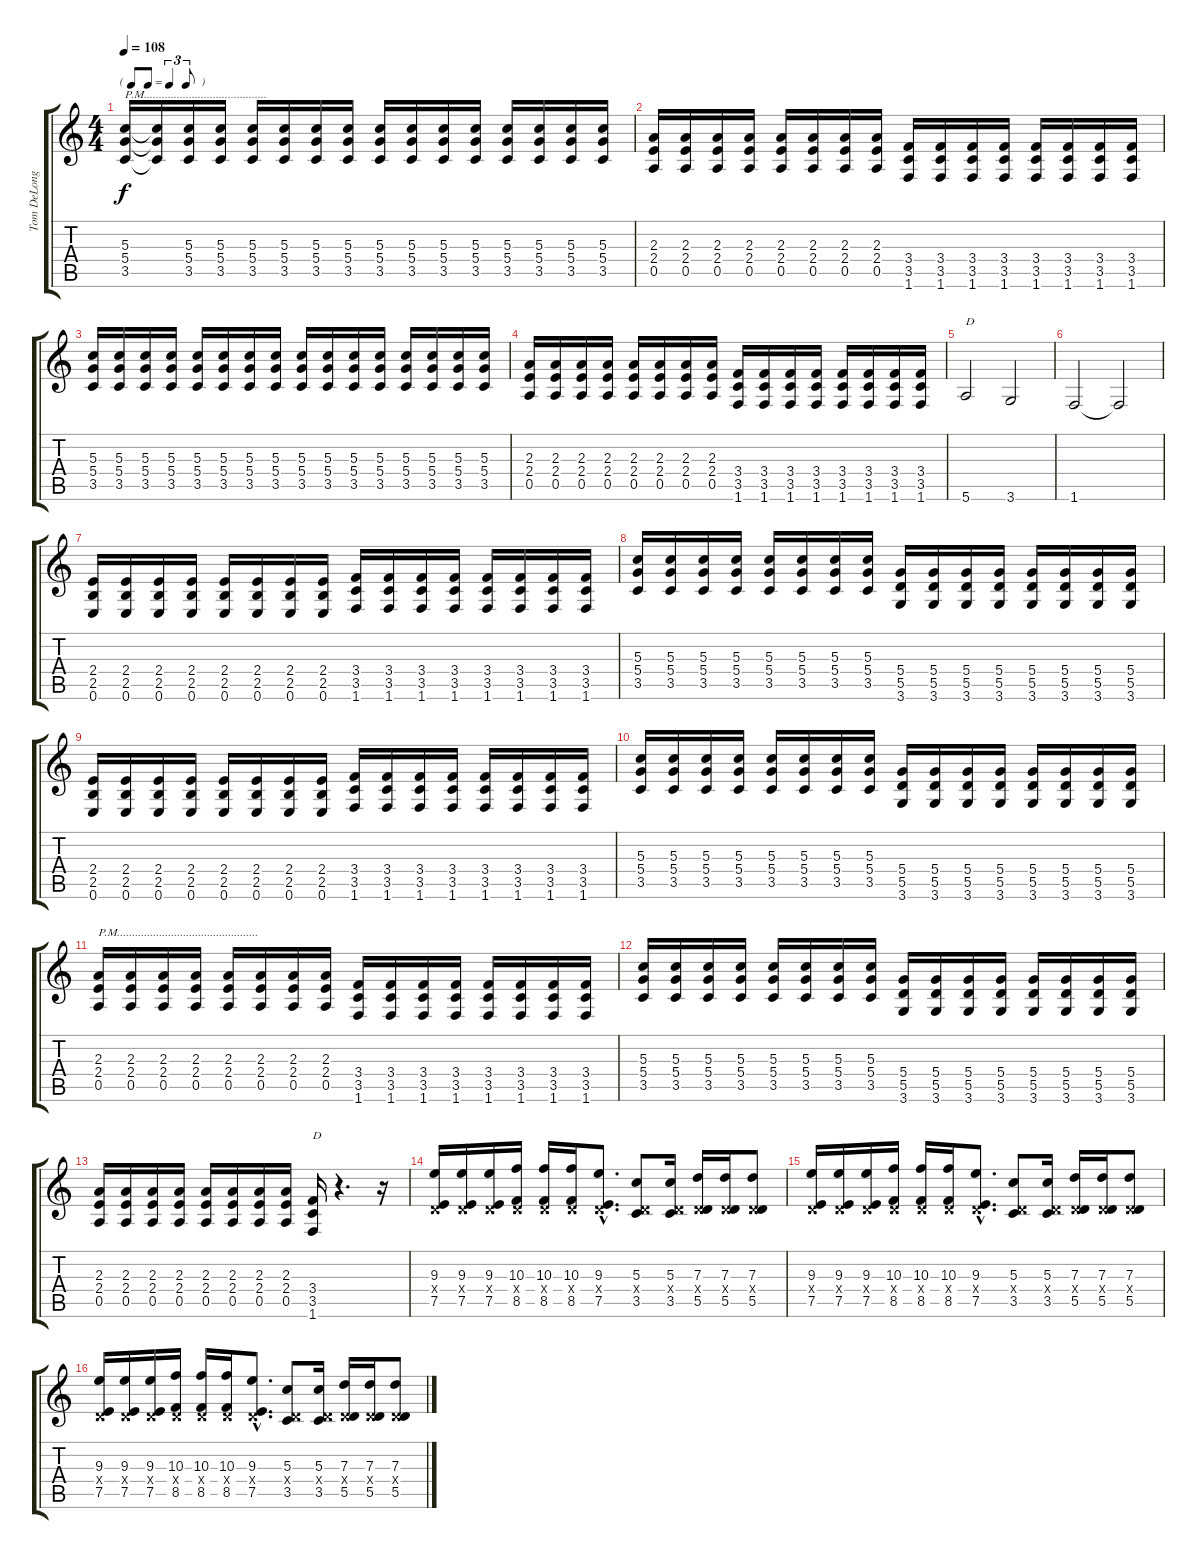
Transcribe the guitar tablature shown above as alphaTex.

\track ("Tom DeLonge (Guitar 1)" "Tom DeLong") {instrument distortionguitar}
\staff {score tabs}
\tuning (E4 B3 G3 D3 A2 E2) {hide}
\ts (4 4)
\tf triplet8th
\tempo 108
\clef g2
\ks c
(5.3 5.4 3.5).16{txt "P.M........................................." dy f} (5.3{t} 5.4{t} 3.5{t}).16 (5.3 5.4 3.5).16{instrument electricguitarmuted} (5.3 5.4 3.5).16 (5.3 5.4 3.5).16 (5.3 5.4 3.5).16 (5.3 5.4 3.5).16 (5.3 5.4 3.5).16 (5.3 5.4 3.5).16 (5.3 5.4 3.5).16 (5.3 5.4 3.5).16 (5.3 5.4 3.5).16 (5.3 5.4 3.5).16 (5.3 5.4 3.5).16 (5.3 5.4 3.5).16 (5.3 5.4 3.5).16 |
(2.3 2.4 0.5).16 (2.3 2.4 0.5).16 (2.3 2.4 0.5).16 (2.3 2.4 0.5).16 (2.3 2.4 0.5).16 (2.3 2.4 0.5).16 (2.3 2.4 0.5).16 (2.3 2.4 0.5).16 (3.4 3.5 1.6).16 (3.4 3.5 1.6).16 (3.4 3.5 1.6).16 (3.4 3.5 1.6).16 (3.4 3.5 1.6).16 (3.4 3.5 1.6).16 (3.4 3.5 1.6).16 (3.4 3.5 1.6).16 |
(5.3 5.4 3.5).16 (5.3 5.4 3.5).16 (5.3 5.4 3.5).16 (5.3 5.4 3.5).16 (5.3 5.4 3.5).16 (5.3 5.4 3.5).16 (5.3 5.4 3.5).16 (5.3 5.4 3.5).16 (5.3 5.4 3.5).16 (5.3 5.4 3.5).16 (5.3 5.4 3.5).16 (5.3 5.4 3.5).16 (5.3 5.4 3.5).16 (5.3 5.4 3.5).16 (5.3 5.4 3.5).16 (5.3 5.4 3.5).16 |
(2.3 2.4 0.5).16 (2.3 2.4 0.5).16 (2.3 2.4 0.5).16 (2.3 2.4 0.5).16 (2.3 2.4 0.5).16 (2.3 2.4 0.5).16 (2.3 2.4 0.5).16 (2.3 2.4 0.5).16 (3.4 3.5 1.6).16 (3.4 3.5 1.6).16 (3.4 3.5 1.6).16 (3.4 3.5 1.6).16 (3.4 3.5 1.6).16 (3.4 3.5 1.6).16 (3.4 3.5 1.6).16 (3.4 3.5 1.6).16 |
5.6.2{txt "D" instrument distortionguitar} 3.6.2 |
1.6.2 1.6{t}.2 |
(2.4 2.5 0.6).16{volume 10} (2.4 2.5 0.6).16 (2.4 2.5 0.6).16 (2.4 2.5 0.6).16 (2.4 2.5 0.6).16 (2.4 2.5 0.6).16 (2.4 2.5 0.6).16 (2.4 2.5 0.6).16 (3.4 3.5 1.6).16 (3.4 3.5 1.6).16 (3.4 3.5 1.6).16 (3.4 3.5 1.6).16 (3.4 3.5 1.6).16 (3.4 3.5 1.6).16 (3.4 3.5 1.6).16 (3.4 3.5 1.6).16 |
(5.3 5.4 3.5).16 (5.3 5.4 3.5).16 (5.3 5.4 3.5).16 (5.3 5.4 3.5).16 (5.3 5.4 3.5).16 (5.3 5.4 3.5).16 (5.3 5.4 3.5).16 (5.3 5.4 3.5).16 (5.4 5.5 3.6).16 (5.4 5.5 3.6).16 (5.4 5.5 3.6).16 (5.4 5.5 3.6).16 (5.4 5.5 3.6).16 (5.4 5.5 3.6).16 (5.4 5.5 3.6).16 (5.4 5.5 3.6).16 |
(2.4 2.5 0.6).16{volume 10} (2.4 2.5 0.6).16 (2.4 2.5 0.6).16 (2.4 2.5 0.6).16 (2.4 2.5 0.6).16 (2.4 2.5 0.6).16 (2.4 2.5 0.6).16 (2.4 2.5 0.6).16 (3.4 3.5 1.6).16 (3.4 3.5 1.6).16 (3.4 3.5 1.6).16 (3.4 3.5 1.6).16 (3.4 3.5 1.6).16 (3.4 3.5 1.6).16 (3.4 3.5 1.6).16 (3.4 3.5 1.6).16 |
(5.3 5.4 3.5).16 (5.3 5.4 3.5).16 (5.3 5.4 3.5).16 (5.3 5.4 3.5).16 (5.3 5.4 3.5).16 (5.3 5.4 3.5).16 (5.3 5.4 3.5).16 (5.3 5.4 3.5).16 (5.4 5.5 3.6).16 (5.4 5.5 3.6).16 (5.4 5.5 3.6).16 (5.4 5.5 3.6).16 (5.4 5.5 3.6).16 (5.4 5.5 3.6).16 (5.4 5.5 3.6).16 (5.4 5.5 3.6).16 |
(2.3 2.4 0.5).16{txt "P.M..............................................." volume 10 instrument electricguitarmuted} (2.3 2.4 0.5).16 (2.3 2.4 0.5).16 (2.3 2.4 0.5).16 (2.3 2.4 0.5).16 (2.3 2.4 0.5).16 (2.3 2.4 0.5).16 (2.3 2.4 0.5).16 (3.4 3.5 1.6).16 (3.4 3.5 1.6).16 (3.4 3.5 1.6).16 (3.4 3.5 1.6).16 (3.4 3.5 1.6).16 (3.4 3.5 1.6).16 (3.4 3.5 1.6).16 (3.4 3.5 1.6).16 |
(5.3 5.4 3.5).16 (5.3 5.4 3.5).16 (5.3 5.4 3.5).16 (5.3 5.4 3.5).16 (5.3 5.4 3.5).16 (5.3 5.4 3.5).16 (5.3 5.4 3.5).16 (5.3 5.4 3.5).16 (5.4 5.5 3.6).16 (5.4 5.5 3.6).16 (5.4 5.5 3.6).16 (5.4 5.5 3.6).16 (5.4 5.5 3.6).16 (5.4 5.5 3.6).16 (5.4 5.5 3.6).16 (5.4 5.5 3.6).16 |
(2.3 2.4 0.5).16 (2.3 2.4 0.5).16 (2.3 2.4 0.5).16 (2.3 2.4 0.5).16 (2.3 2.4 0.5).16 (2.3 2.4 0.5).16 (2.3 2.4 0.5).16 (2.3 2.4 0.5).16 (3.4 3.5 1.6).16{txt "D" instrument distortionguitar} r.4{d} r.16 |
(9.3 0.4{x} 7.5).16{volume 16} (9.3 0.4{x} 7.5).16 (9.3 0.4{x} 7.5).16 (10.3 0.4{x} 8.5).16 (10.3 0.4{x} 8.5).16 (10.3 0.4{x} 8.5).16 (9.3{hac} 0.4{hac x} 7.5{hac}).8{d} (5.3 0.4{x} 3.5).8 (5.3 0.4{x} 3.5).16 (7.3 0.4{x} 5.5).16 (7.3 0.4{x} 5.5).16 (7.3 0.4{x} 5.5).8 |
(9.3 0.4{x} 7.5).16 (9.3 0.4{x} 7.5).16 (9.3 0.4{x} 7.5).16 (10.3 0.4{x} 8.5).16 (10.3 0.4{x} 8.5).16 (10.3 0.4{x} 8.5).16 (9.3{hac} 0.4{hac x} 7.5{hac}).8{d} (5.3 0.4{x} 3.5).8 (5.3 0.4{x} 3.5).16 (7.3 0.4{x} 5.5).16 (7.3 0.4{x} 5.5).16 (7.3 0.4{x} 5.5).8 |
(9.3 0.4{x} 7.5).16 (9.3 0.4{x} 7.5).16 (9.3 0.4{x} 7.5).16 (10.3 0.4{x} 8.5).16 (10.3 0.4{x} 8.5).16 (10.3 0.4{x} 8.5).16 (9.3{hac} 0.4{hac x} 7.5{hac}).8{d} (5.3 0.4{x} 3.5).8 (5.3 0.4{x} 3.5).16 (7.3 0.4{x} 5.5).16 (7.3 0.4{x} 5.5).16 (7.3 0.4{x} 5.5).8
